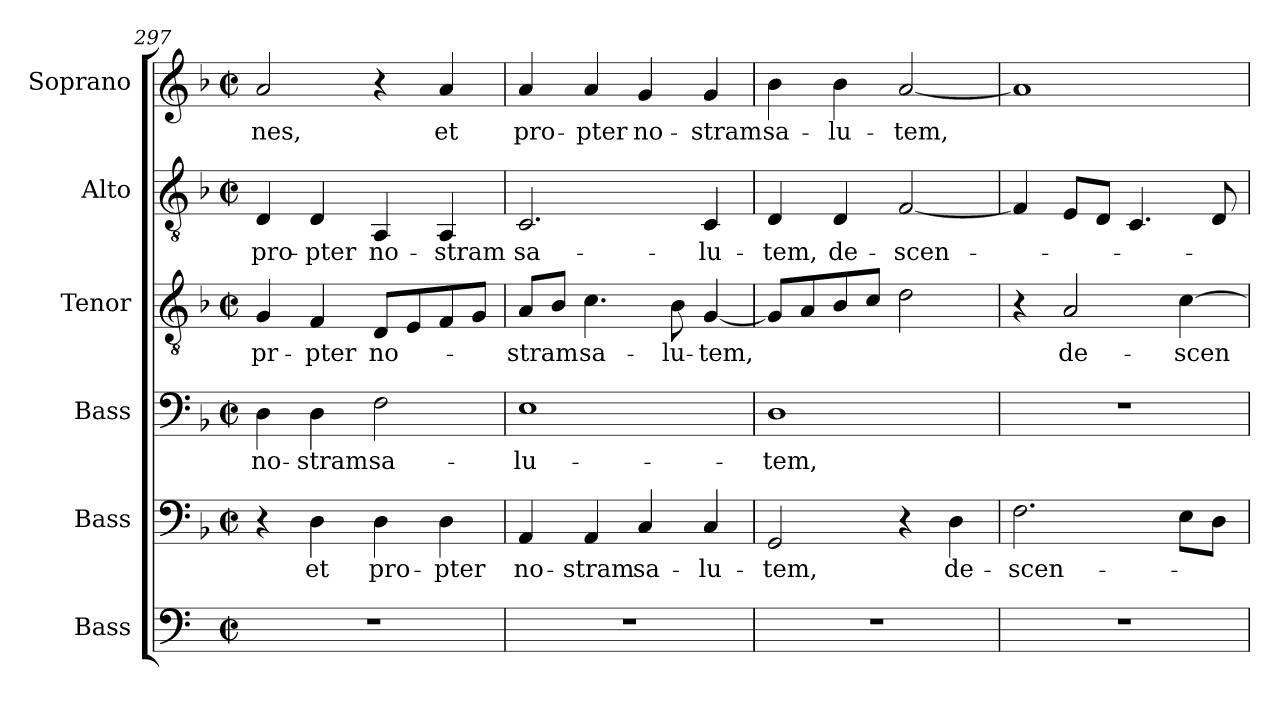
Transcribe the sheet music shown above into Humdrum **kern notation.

**kern	**kern	**text	**kern	**text	**kern	**text	**kern	**text	**kern	**text
*part6	*part5	*part5	*part4	*part4	*part3	*part3	*part2	*part2	*part1	*part1
*staff6	*staff5	*staff5	*staff4	*staff4	*staff3	*staff3	*staff2	*staff2	*staff1	*staff1
*I"Bass	*I"Bass	*	*I"Bass	*	*I"Tenor	*	*I"Alto	*	*I"Soprano	*
*I'B.	*I'B.	*	*I'B.	*	*I'T.	*	*I'A.	*	*I'S.	*
*clefF4	*clefF4	*	*clefF4	*	*clefGv2	*	*clefGv2	*	*clefG2	*
*	*	*	*	*	*ITrd7c12	*	*	*	*	*
*k[]	*k[b-]	*	*k[b-]	*	*k[b-]	*	*k[b-]	*	*k[b-]	*
*C:	*F:	*	*F:	*	*F:	*	*F:	*	*F:	*
*M2/2	*M2/2	*	*M2/2	*	*M2/2	*	*M2/2	*	*M2/2	*
*met(c|)	*met(c|)	*	*met(c|)	*	*met(c|)	*	*met(c|)	*	*met(c|)	*
=297	=297	=297	=297	=297	=297	=297	=297	=297	=297	=297
!	!	!	!	!LO:LY:b:color=#000000	!	!	!	!	!	!
!	!	!	!	!	!	!LO:LY:b:color=#000000	!	!	!	!
!	!	!	!	!	!	!	!	!LO:LY:b:color=#000000	!	!
!	!	!	!	!	!	!	!	!	!	!LO:LY:b:color=#000000
1r	4r	.	4Di\	no-	4GGi/	pr-	4Di/	pro-	2ai/	-nes,
!	!	!LO:LY:b:color=#000000	!	!	!	!	!	!	!	!
!	!	!	!	!LO:LY:b:color=#000000	!	!	!	!	!	!
!	!	!	!	!	!	!LO:LY:b:color=#000000	!	!	!	!
!	!	!	!	!	!	!	!	!LO:LY:b:color=#000000	!	!
.	4Di\	et	4Di\	-stram	4FFi/	-pter	4Di/	-pter	.	.
!	!	!LO:LY:b:color=#000000	!	!	!	!	!	!	!	!
!	!	!	!	!LO:LY:b:color=#000000	!	!	!	!	!	!
!	!	!	!	!	!	!LO:LY:b:color=#000000	!	!	!	!
!	!	!	!	!	!	!	!	!LO:LY:b:color=#000000	!	!
.	4Di\	pro-	2Fi\	sa-	8DDi/L	no-	4AAi/	no-	4r	.
.	.	.	.	.	8EEi/	.	.	.	.	.
!	!	!LO:LY:b:color=#000000	!	!	!	!	!	!	!	!
!	!	!	!	!	!	!	!	!LO:LY:b:color=#000000	!	!
!	!	!	!	!	!	!	!	!	!	!LO:LY:b:color=#000000
.	4Di\	-pter	.	.	8FFi/	.	4AAi/	-stram	4ai/	et
.	.	.	.	.	8GGi/J	.	.	.	.	.
=298	=298	=298	=298	=298	=298	=298	=298	=298	=298	=298
!	!	!LO:LY:b:color=#000000	!	!	!	!	!	!	!	!
!	!	!	!	!LO:LY:b:color=#000000	!	!	!	!	!	!
!	!	!	!	!	!	!LO:LY:b:color=#000000	!	!	!	!
!	!	!	!	!	!	!	!	!LO:LY:b:color=#000000	!	!
!	!	!	!	!	!	!	!	!	!	!LO:LY:b:color=#000000
1r	4AAi/	no-	1Ei	-lu-	8AAi/L	-stram	2.Ci/	sa-	4ai/	pro-
.	.	.	.	.	8BB-i/J	.	.	.	.	.
!	!	!LO:LY:b:color=#000000	!	!	!	!	!	!	!	!
!	!	!	!	!	!	!LO:LY:b:color=#000000	!	!	!	!
!	!	!	!	!	!	!	!	!	!	!LO:LY:b:color=#000000
.	4AAi/	-stram	.	.	4.Ci\	sa-	.	.	4ai/	-pter
!	!	!LO:LY:b:color=#000000	!	!	!	!	!	!	!	!
!	!	!	!	!	!	!	!	!	!	!LO:LY:b:color=#000000
.	4Ci/	sa-	.	.	.	.	.	.	4gi/	no-
!	!	!	!	!	!	!LO:LY:b:color=#000000	!	!	!	!
.	.	.	.	.	8BB-i\	-lu-	.	.	.	.
!	!	!LO:LY:b:color=#000000	!	!	!	!	!	!	!	!
!	!	!	!	!	!	!LO:LY:b:color=#000000	!	!	!	!
!	!	!	!	!	!	!	!	!LO:LY:b:color=#000000	!	!
!	!	!	!	!	!	!	!	!	!	!LO:LY:b:color=#000000
.	4Ci/	-lu-	.	.	[4GGi/	-tem,	4Ci/	-lu-	4gi/	-stram
=299	=299	=299	=299	=299	=299	=299	=299	=299	=299	=299
!	!	!LO:LY:b:color=#000000	!	!	!	!	!	!	!	!
!	!	!	!	!LO:LY:b:color=#000000	!	!	!	!	!	!
!	!	!	!	!	!	!	!	!LO:LY:b:color=#000000	!	!
!	!	!	!	!	!	!	!	!	!	!LO:LY:b:color=#000000
1r	2GGi/	-tem,	1Di	-tem,	8GGi/L]	.	4Di/	-tem,	4b-i\	sa-
.	.	.	.	.	8AAi/	.	.	.	.	.
!	!	!	!	!	!	!	!	!LO:LY:b:color=#000000	!	!
!	!	!	!	!	!	!	!	!	!	!LO:LY:b:color=#000000
.	.	.	.	.	8BB-i/	.	4Di/	de-	4b-i\	-lu-
.	.	.	.	.	8Ci/J	.	.	.	.	.
!	!	!	!	!	!	!	!	!LO:LY:b:color=#000000	!	!
!	!	!	!	!	!	!	!	!	!	!LO:LY:b:color=#000000
.	4r	.	.	.	2Di\	.	[2Fi/	-scen-	[2ai/	-tem,
!	!	!LO:LY:b:color=#000000	!	!	!	!	!	!	!	!
.	4Di\	de-	.	.	.	.	.	.	.	.
!!LO:LB:g=z
=300	=300	=300	=300	=300	=300	=300	=300	=300	=300	=300
!	!	!LO:LY:b:color=#000000	!	!	!	!	!	!	!	!
1r	2.Fi\	-scen-	1r	.	4r	.	4Fi/]	.	1ai]	.
!	!	!	!	!	!	!LO:LY:b:color=#000000	!	!	!	!
.	.	.	.	.	2AAi/	de-	8Ei/L	.	.	.
.	.	.	.	.	.	.	8Di/J	.	.	.
.	.	.	.	.	.	.	4.Ci/	.	.	.
!	!	!	!	!	!	!LO:LY:b:color=#000000	!	!	!	!
.	8Ei\L	.	.	.	[4Ci\	-scen-	.	.	.	.
.	8Di\J	.	.	.	.	.	8Di/	.	.	.
=	=	=	=	=	=	=	=	=	=	=
*-	*-	*-	*-	*-	*-	*-	*-	*-	*-	*-
